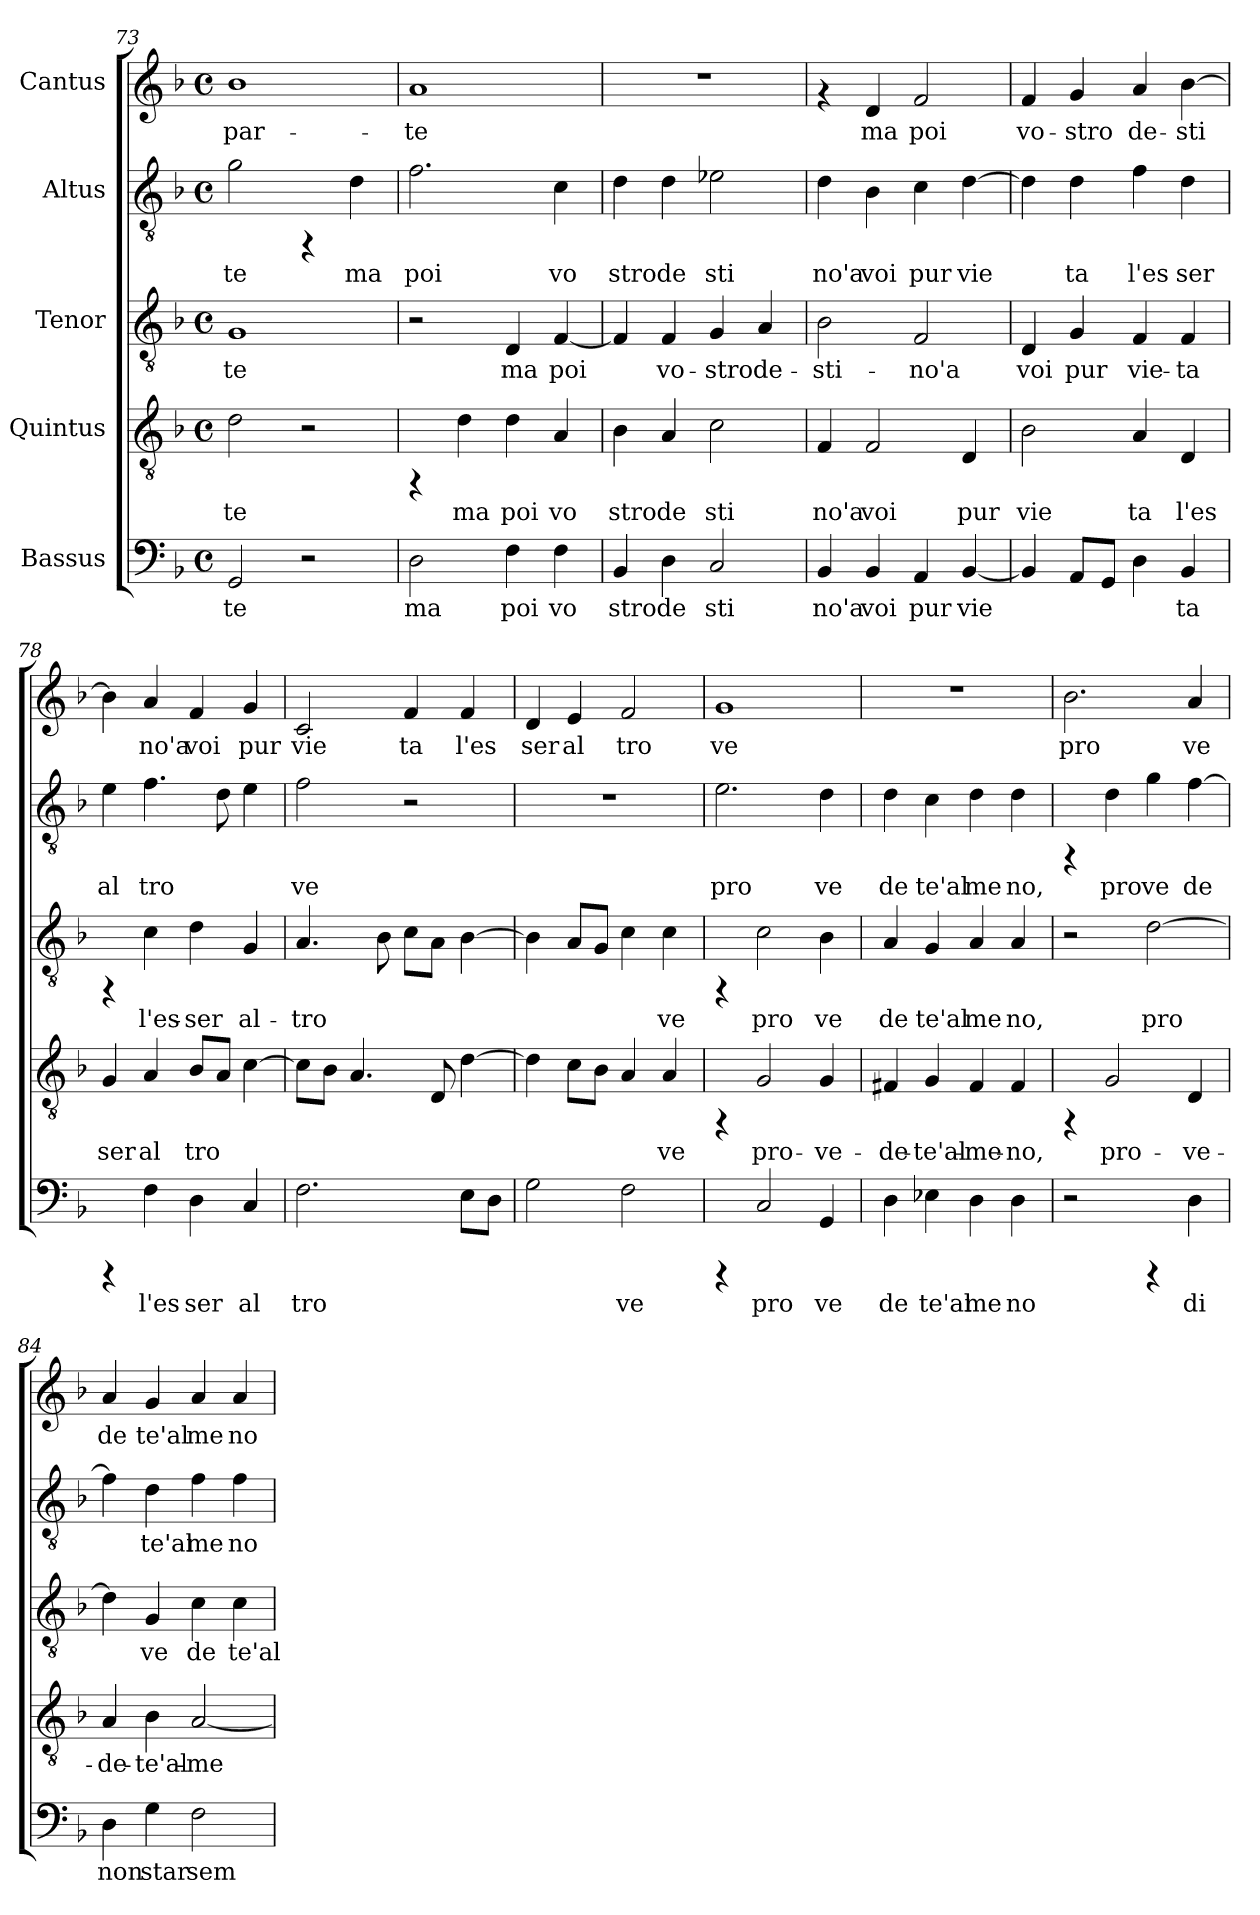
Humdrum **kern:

**kern	**text	**kern	**text	**kern	**text	**kern	**text	**kern	**text
*part5	*part5	*part4	*part4	*part3	*part3	*part2	*part2	*part1	*part1
*staff5	*staff5	*staff4	*staff4	*staff3	*staff3	*staff2	*staff2	*staff1	*staff1
*I"Bassus	*	*I"Quintus	*	*I"Tenor	*	*I"Altus	*	*I"Cantus	*
!!LO:LB:g=z
*clefF4	*	*clefGv2	*	*clefGv2	*	*clefGv2	*	*clefG2	*
*k[b-]	*	*k[b-]	*	*k[b-]	*	*k[b-]	*	*k[b-]	*
*F:	*	*F:	*	*F:	*	*F:	*	*F:	*
*M4/4	*	*M4/4	*	*M4/4	*	*M4/4	*	*M4/4	*
*met(c)	*	*met(c)	*	*met(c)	*	*met(c)	*	*met(c)	*
=73	=73	=73	=73	=73	=73	=73	=73	=73	=73
!	!LO:LY:b:cj	!	!LO:LY:b:cj	!	!LO:LY:b:cj	!	!LO:LY:b:cj	!	!LO:LY:b:cj
2GG/	te	2d\	te	1G	-te	2g\	-te	1b-	par-
2r	.	2r	.	.	.	4rFF	.	.	.
!	!	!	!	!	!	!	!LO:LY:b:cj	!	!
.	.	.	.	.	.	4d\	ma	.	.
=74	=74	=74	=74	=74	=74	=74	=74	=74	=74
!	!LO:LY:b:cj	!	!	!	!	!	!LO:LY:b:cj	!	!LO:LY:b:cj
2D\	ma	4rFF	.	2r	.	2.f\	poi	1a	-te
!	!	!	!LO:LY:b:cj	!	!	!	!	!	!
.	.	4d\	ma	.	.	.	.	.	.
!	!LO:LY:b:cj	!	!LO:LY:b:cj	!	!LO:LY:b:cj	!	!	!	!
4F\	poi	4d\	poi	4D/	ma	.	.	.	.
!	!LO:LY:b:cj	!	!LO:LY:b:cj	!	!LO:LY:b:cj	!	!LO:LY:b:cj	!	!
4F\	vo	4A/	vo	[<4F/	poi	4c\	vo	.	.
=75	=75	=75	=75	=75	=75	=75	=75	=75	=75
!	!LO:LY:b:cj	!	!LO:LY:b:cj	!	!LO:LY:b:cj	!	!LO:LY:b:cj	!	!
4BB-/	stro	4B-\	stro	4F/]	.	4d\	stro	1r	.
!	!LO:LY:b:cj	!	!LO:LY:b:cj	!	!LO:LY:b:cj	!	!LO:LY:b:cj	!	!
4D\	de	4A/	de	4F/	vo-	4d\	de	.	.
!	!LO:LY:b:cj	!	!LO:LY:b:cj	!	!LO:LY:b:cj	!	!LO:LY:b:cj	!	!
2C/	sti	2c\	sti	4G/	-stro	2e-X\	sti	.	.
!	!	!	!	!	!LO:LY:b:cj	!	!	!	!
.	.	.	.	4A/	de-	.	.	.	.
=76	=76	=76	=76	=76	=76	=76	=76	=76	=76
!	!LO:LY:b:cj	!	!LO:LY:b:cj	!	!LO:LY:b:cj	!	!LO:LY:b:cj	!	!
4BB-/	no'a	4F/	no'a	2B-\	-sti-	4d\	no'a	4rf	.
!	!LO:LY:b:cj	!	!LO:LY:b:cj	!	!	!	!LO:LY:b:cj	!	!LO:LY:b:cj
4BB-/	voi	2F/	voi	.	.	4B-\	voi	4d/	ma
!	!LO:LY:b:cj	!	!	!	!LO:LY:b:cj	!	!LO:LY:b:cj	!	!LO:LY:b:cj
4AA/	pur	.	.	2F/	-no'a	4c\	pur	2f/	poi
!	!LO:LY:b:cj	!	!LO:LY:b:cj	!	!	!	!LO:LY:b:cj	!	!
[<4BB-/	vie	4D/	pur	.	.	[>4d\	vie	.	.
=77	=77	=77	=77	=77	=77	=77	=77	=77	=77
!	!LO:LY:b:cj	!	!LO:LY:b:cj	!	!LO:LY:b:cj	!	!LO:LY:b:cj	!	!LO:LY:b:cj
4BB-/]	.	2B-\	vie	4D/	voi	4d\]	.	4f/	vo-
!	!LO:LY:b:cj	!	!	!	!LO:LY:b:cj	!	!LO:LY:b:cj	!	!LO:LY:b:cj
8AA/L	.	.	.	4G/	pur	4d\	ta	4g/	-stro
!	!LO:LY:b:cj	!	!	!	!	!	!	!	!
8GG/J	.	.	.	.	.	.	.	.	.
!	!LO:LY:b:cj	!	!LO:LY:b:cj	!	!LO:LY:b:cj	!	!LO:LY:b:cj	!	!LO:LY:b:cj
4D\	.	4A/	ta	4F/	vie-	4f\	l'es	4a/	de-
!	!LO:LY:b:cj	!	!LO:LY:b:cj	!	!LO:LY:b:cj	!	!LO:LY:b:cj	!	!LO:LY:b:cj
4BB-/	ta	4D/	l'es	4F/	-ta	4d\	ser	[>4b-\	-sti-
=78	=78	=78	=78	=78	=78	=78	=78	=78	=78
!	!	!	!LO:LY:b:cj	!	!	!	!LO:LY:b:cj	!	!LO:LY:b:cj
4rCCC	.	4G/	ser	4rFF	.	4e\	al	4b-\]	--
!	!LO:LY:b:cj	!	!LO:LY:b:cj	!	!LO:LY:b:cj	!	!LO:LY:b:cj	!	!LO:LY:b:cj
4F\	l'es	4A/	al	4c\	l'es-	4.f\	tro	4a/	-no'a
!	!LO:LY:b:cj	!	!LO:LY:b:cj	!	!LO:LY:b:cj	!	!	!	!LO:LY:b:cj
4D\	ser	8B-/L	tro	4d\	-ser	.	.	4f/	voi
!	!	!	!LO:LY:b:cj	!	!	!	!LO:LY:b:cj	!	!
.	.	8A/J	.	.	.	8d\	.	.	.
!	!LO:LY:b:cj	!	!LO:LY:b:cj	!	!LO:LY:b:cj	!	!LO:LY:b:cj	!	!LO:LY:b:cj
4C/	al	[<4c\	.	4G/	al-	4e\	.	4g/	pur
!!LO:PB:g=z
=79	=79	=79	=79	=79	=79	=79	=79	=79	=79
!	!LO:LY:b:cj	!	!LO:LY:b:cj	!	!LO:LY:b:cj	!	!LO:LY:b:cj	!	!LO:LY:b:cj
2.F\	tro	8c\L]	.	4.A/	-tro	2f\	ve	2c/	vie
!	!	!	!LO:LY:b:cj	!	!	!	!	!	!
.	.	8B-\J	.	.	.	.	.	.	.
!	!	!	!LO:LY:b:cj	!	!	!	!	!	!
.	.	4.A/	.	.	.	.	.	.	.
!	!	!	!	!	!LO:LY:b:cj	!	!	!	!
.	.	.	.	8B-\	.	.	.	.	.
!	!	!	!	!	!LO:LY:b:cj	!	!	!	!LO:LY:b:cj
.	.	.	.	8c\L	.	2r	.	4f/	ta
!	!	!	!LO:LY:b:cj	!	!LO:LY:b:cj	!	!	!	!
.	.	8D/	.	8A\J	.	.	.	.	.
!	!LO:LY:b:cj	!	!LO:LY:b:cj	!	!LO:LY:b:cj	!	!	!	!LO:LY:b:cj
8E\L	.	[>4d\	.	[>4B-\	.	.	.	4f/	l'es
!	!LO:LY:b:cj	!	!	!	!	!	!	!	!
8D\J	.	.	.	.	.	.	.	.	.
=80	=80	=80	=80	=80	=80	=80	=80	=80	=80
!	!LO:LY:b:cj	!	!LO:LY:b:cj	!	!LO:LY:b:cj	!	!	!	!LO:LY:b:cj
2G\	.	4d\]	.	4B-\]	.	1r	.	4d/	ser
!	!	!	!LO:LY:b:cj	!	!LO:LY:b:cj	!	!	!	!LO:LY:b:cj
.	.	8c\L	.	8A/L	.	.	.	4e/	al
!	!	!	!LO:LY:b:cj	!	!LO:LY:b:cj	!	!	!	!
.	.	8B-\J	.	8G/J	.	.	.	.	.
!	!LO:LY:b:cj	!	!LO:LY:b:cj	!	!LO:LY:b:cj	!	!	!	!LO:LY:b:cj
2F\	ve	4A/	.	4c\	.	.	.	2f/	tro
!	!	!	!LO:LY:b:cj	!	!LO:LY:b:cj	!	!	!	!
.	.	4A/	ve	4c\	ve	.	.	.	.
=81	=81	=81	=81	=81	=81	=81	=81	=81	=81
!	!	!	!	!	!	!	!LO:LY:b:cj	!	!LO:LY:b:cj
4rCCC	.	4rFF	.	4rFF	.	2.e\	pro	1g	ve
!	!LO:LY:b:cj	!	!LO:LY:b:cj	!	!LO:LY:b:cj	!	!	!	!
2C/	pro	2G/	pro-	2c\	pro	.	.	.	.
!	!LO:LY:b:cj	!	!LO:LY:b:cj	!	!LO:LY:b:cj	!	!LO:LY:b:cj	!	!
4GG/	ve	4G/	-ve-	4B-\	ve	4d\	ve	.	.
=82	=82	=82	=82	=82	=82	=82	=82	=82	=82
!	!LO:LY:b:cj	!	!LO:LY:b:cj	!	!LO:LY:b:cj	!	!LO:LY:b:cj	!	!
4D\	de	4F#X/	-de-	4A/	de	4d\	de	1r	.
!	!LO:LY:b:cj	!	!LO:LY:b:cj	!	!LO:LY:b:cj	!	!LO:LY:b:cj	!	!
4E-X\	te'al	4G/	-te'al-	4G/	te'al	4c\	te'al	.	.
!	!LO:LY:b:cj	!	!LO:LY:b:cj	!	!LO:LY:b:cj	!	!LO:LY:b:cj	!	!
4D\	me	4F#/	-me-	4A/	me	4d\	me	.	.
!	!LO:LY:b:cj	!	!LO:LY:b:cj	!	!LO:LY:b:cj	!	!LO:LY:b:cj	!	!
4D\	no	4F#/	-no,	4A/	no,	4d\	no,	.	.
=83	=83	=83	=83	=83	=83	=83	=83	=83	=83
!	!	!	!	!	!	!	!	!	!LO:LY:b:cj
2r	.	4rFF	.	2r	.	4rFF	.	2.b-\	pro
!	!	!	!LO:LY:b:cj	!	!	!	!LO:LY:b:cj	!	!
.	.	2G/	pro-	.	.	4d\	pro	.	.
!	!	!	!	!	!LO:LY:b:cj	!	!LO:LY:b:cj	!	!
4rCCC	.	.	.	[>2d\	pro	4g\	ve	.	.
!	!LO:LY:b:cj	!	!LO:LY:b:cj	!	!	!	!LO:LY:b:cj	!	!LO:LY:b:cj
4D\	di	4D/	-ve-	.	.	[>4f\	de	4a/	ve
=84	=84	=84	=84	=84	=84	=84	=84	=84	=84
!	!LO:LY:b:cj	!	!LO:LY:b:cj	!	!LO:LY:b:cj	!	!LO:LY:b:cj	!	!LO:LY:b:cj
4D\	non	4A/	-de-	4d\]	.	4f\]	.	4a/	de
!	!LO:LY:b:cj	!	!LO:LY:b:cj	!	!LO:LY:b:cj	!	!LO:LY:b:cj	!	!LO:LY:b:cj
4G\	star	4B-\	-te'al-	4G/	ve	4d\	te'al	4g/	te'al
!	!LO:LY:b:cj	!	!LO:LY:b:cj	!	!LO:LY:b:cj	!	!LO:LY:b:cj	!	!LO:LY:b:cj
2F\	sem	[>2A/	-me-	4c\	de	4f\	me	4a/	me
!	!	!	!	!	!LO:LY:b:cj	!	!LO:LY:b:cj	!	!LO:LY:b:cj
.	.	.	.	4c\	te'al	4f\	no	4a/	no
=	=	=	=	=	=	=	=	=	=
*-	*-	*-	*-	*-	*-	*-	*-	*-	*-
